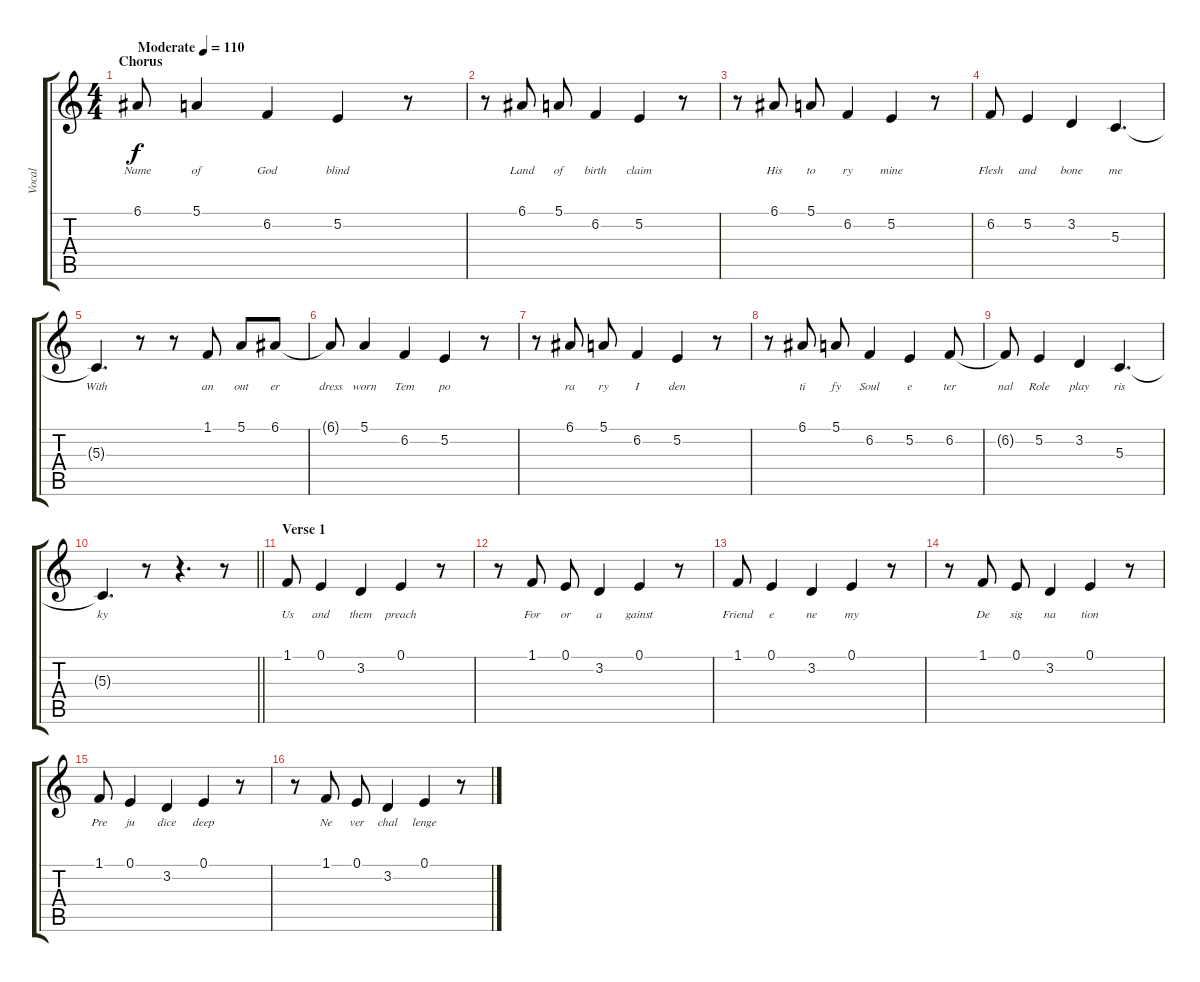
\track ("Vocal" "Vocal") {instrument acousticgrandpiano}
\staff {score tabs}
\tuning (E4 B3 G3 D3 A2 E2) {hide}
\ts (4 4)
\section ("" "Chorus")
\tempo (110 "Moderate")
\clef g2
\ks c
6.1.8{lyrics (0 "Name") lyrics (1 "") lyrics (2 "") lyrics (3 "") lyrics (4 "") dy f instrument acousticgrandpiano} 5.1.4{lyrics (0 "of") lyrics (1 "") lyrics (2 "") lyrics (3 "") lyrics (4 "")} 6.2.4{lyrics (0 "God") lyrics (1 "") lyrics (2 "") lyrics (3 "") lyrics (4 "")} 5.2.4{lyrics (0 "blind") lyrics (1 "") lyrics (2 "") lyrics (3 "") lyrics (4 "")} r.8 |
r.8 6.1.8{lyrics (0 "Land") lyrics (1 "") lyrics (2 "") lyrics (3 "") lyrics (4 "")} 5.1.8{lyrics (0 "of") lyrics (1 "") lyrics (2 "") lyrics (3 "") lyrics (4 "")} 6.2.4{lyrics (0 "birth") lyrics (1 "") lyrics (2 "") lyrics (3 "") lyrics (4 "")} 5.2.4{lyrics (0 "claim") lyrics (1 "") lyrics (2 "") lyrics (3 "") lyrics (4 "")} r.8 |
r.8 6.1.8{lyrics (0 "His") lyrics (1 "") lyrics (2 "") lyrics (3 "") lyrics (4 "")} 5.1.8{lyrics (0 "to") lyrics (1 "") lyrics (2 "") lyrics (3 "") lyrics (4 "")} 6.2.4{lyrics (0 "ry") lyrics (1 "") lyrics (2 "") lyrics (3 "") lyrics (4 "")} 5.2.4{lyrics (0 "mine") lyrics (1 "") lyrics (2 "") lyrics (3 "") lyrics (4 "")} r.8 |
6.2.8{lyrics (0 "Flesh") lyrics (1 "") lyrics (2 "") lyrics (3 "") lyrics (4 "")} 5.2.4{lyrics (0 "and") lyrics (1 "") lyrics (2 "") lyrics (3 "") lyrics (4 "")} 3.2.4{lyrics (0 "bone") lyrics (1 "") lyrics (2 "") lyrics (3 "") lyrics (4 "")} 5.3.4{d lyrics (0 "me") lyrics (1 "") lyrics (2 "") lyrics (3 "") lyrics (4 "")} |
5.3{t}.4{d lyrics (0 "With") lyrics (1 "") lyrics (2 "") lyrics (3 "") lyrics (4 "")} r.8 r.8 1.1.8{lyrics (0 "an") lyrics (1 "") lyrics (2 "") lyrics (3 "") lyrics (4 "")} 5.1.8{lyrics (0 "out") lyrics (1 "") lyrics (2 "") lyrics (3 "") lyrics (4 "")} 6.1.8{lyrics (0 "er") lyrics (1 "") lyrics (2 "") lyrics (3 "") lyrics (4 "")} |
6.1{t}.8{lyrics (0 "dress") lyrics (1 "") lyrics (2 "") lyrics (3 "") lyrics (4 "")} 5.1.4{lyrics (0 "worn") lyrics (1 "") lyrics (2 "") lyrics (3 "") lyrics (4 "")} 6.2.4{lyrics (0 "Tem") lyrics (1 "") lyrics (2 "") lyrics (3 "") lyrics (4 "")} 5.2.4{lyrics (0 "po") lyrics (1 "") lyrics (2 "") lyrics (3 "") lyrics (4 "")} r.8 |
r.8 6.1.8{lyrics (0 "ra") lyrics (1 "") lyrics (2 "") lyrics (3 "") lyrics (4 "")} 5.1.8{lyrics (0 "ry") lyrics (1 "") lyrics (2 "") lyrics (3 "") lyrics (4 "")} 6.2.4{lyrics (0 "I") lyrics (1 "") lyrics (2 "") lyrics (3 "") lyrics (4 "")} 5.2.4{lyrics (0 "den") lyrics (1 "") lyrics (2 "") lyrics (3 "") lyrics (4 "")} r.8 |
r.8 6.1.8{lyrics (0 "ti") lyrics (1 "") lyrics (2 "") lyrics (3 "") lyrics (4 "")} 5.1.8{lyrics (0 "fy") lyrics (1 "") lyrics (2 "") lyrics (3 "") lyrics (4 "")} 6.2.4{lyrics (0 "Soul") lyrics (1 "") lyrics (2 "") lyrics (3 "") lyrics (4 "")} 5.2.4{lyrics (0 "e") lyrics (1 "") lyrics (2 "") lyrics (3 "") lyrics (4 "")} 6.2.8{lyrics (0 "ter") lyrics (1 "") lyrics (2 "") lyrics (3 "") lyrics (4 "")} |
6.2{t}.8{lyrics (0 "nal") lyrics (1 "") lyrics (2 "") lyrics (3 "") lyrics (4 "")} 5.2.4{lyrics (0 "Role") lyrics (1 "") lyrics (2 "") lyrics (3 "") lyrics (4 "")} 3.2.4{lyrics (0 "play") lyrics (1 "") lyrics (2 "") lyrics (3 "") lyrics (4 "")} 5.3.4{d lyrics (0 "ris") lyrics (1 "") lyrics (2 "") lyrics (3 "") lyrics (4 "")} |
\barLineRight lightlight
5.3{t}.4{d lyrics (0 "ky") lyrics (1 "") lyrics (2 "") lyrics (3 "") lyrics (4 "")} r.8 r.4{d} r.8 |
\section ("" "Verse 1")
1.1.8{lyrics (0 "Us") lyrics (1 "") lyrics (2 "") lyrics (3 "") lyrics (4 "")} 0.1.4{lyrics (0 "and") lyrics (1 "") lyrics (2 "") lyrics (3 "") lyrics (4 "")} 3.2.4{lyrics (0 "them") lyrics (1 "") lyrics (2 "") lyrics (3 "") lyrics (4 "")} 0.1.4{lyrics (0 "preach") lyrics (1 "") lyrics (2 "") lyrics (3 "") lyrics (4 "")} r.8 |
r.8 1.1.8{lyrics (0 "For") lyrics (1 "") lyrics (2 "") lyrics (3 "") lyrics (4 "")} 0.1.8{lyrics (0 "or") lyrics (1 "") lyrics (2 "") lyrics (3 "") lyrics (4 "")} 3.2.4{lyrics (0 "a") lyrics (1 "") lyrics (2 "") lyrics (3 "") lyrics (4 "")} 0.1.4{lyrics (0 "gainst") lyrics (1 "") lyrics (2 "") lyrics (3 "") lyrics (4 "")} r.8 |
1.1.8{lyrics (0 "Friend") lyrics (1 "") lyrics (2 "") lyrics (3 "") lyrics (4 "")} 0.1.4{lyrics (0 "e") lyrics (1 "") lyrics (2 "") lyrics (3 "") lyrics (4 "")} 3.2.4{lyrics (0 "ne") lyrics (1 "") lyrics (2 "") lyrics (3 "") lyrics (4 "")} 0.1.4{lyrics (0 "my") lyrics (1 "") lyrics (2 "") lyrics (3 "") lyrics (4 "")} r.8 |
r.8 1.1.8{lyrics (0 "De") lyrics (1 "") lyrics (2 "") lyrics (3 "") lyrics (4 "")} 0.1.8{lyrics (0 "sig") lyrics (1 "") lyrics (2 "") lyrics (3 "") lyrics (4 "")} 3.2.4{lyrics (0 "na") lyrics (1 "") lyrics (2 "") lyrics (3 "") lyrics (4 "")} 0.1.4{lyrics (0 "tion") lyrics (1 "") lyrics (2 "") lyrics (3 "") lyrics (4 "")} r.8 |
1.1.8{lyrics (0 "Pre") lyrics (1 "") lyrics (2 "") lyrics (3 "") lyrics (4 "")} 0.1.4{lyrics (0 "ju") lyrics (1 "") lyrics (2 "") lyrics (3 "") lyrics (4 "")} 3.2.4{lyrics (0 "dice") lyrics (1 "") lyrics (2 "") lyrics (3 "") lyrics (4 "")} 0.1.4{lyrics (0 "deep") lyrics (1 "") lyrics (2 "") lyrics (3 "") lyrics (4 "")} r.8 |
r.8 1.1.8{lyrics (0 "Ne") lyrics (1 "") lyrics (2 "") lyrics (3 "") lyrics (4 "")} 0.1.8{lyrics (0 "ver") lyrics (1 "") lyrics (2 "") lyrics (3 "") lyrics (4 "")} 3.2.4{lyrics (0 "chal") lyrics (1 "") lyrics (2 "") lyrics (3 "") lyrics (4 "")} 0.1.4{lyrics (0 "lenge") lyrics (1 "") lyrics (2 "") lyrics (3 "") lyrics (4 "")} r.8
